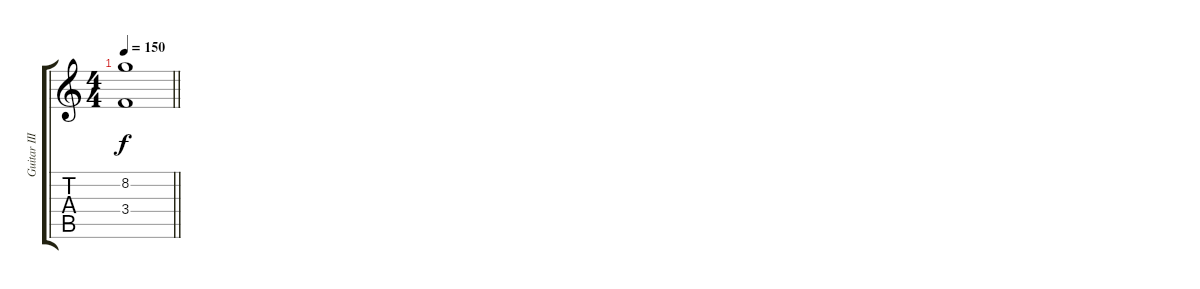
\track ("Guitar III" "Guitar III") {instrument distortionguitar}
\staff {score tabs}
\tuning (E4 B3 G3 D3 A2 E2) {hide}
\ts (4 4)
\tempo 150
\clef g2
\barLineRight lightlight
\ks c
(8.2{t} 3.4{t}).1{dy f}
